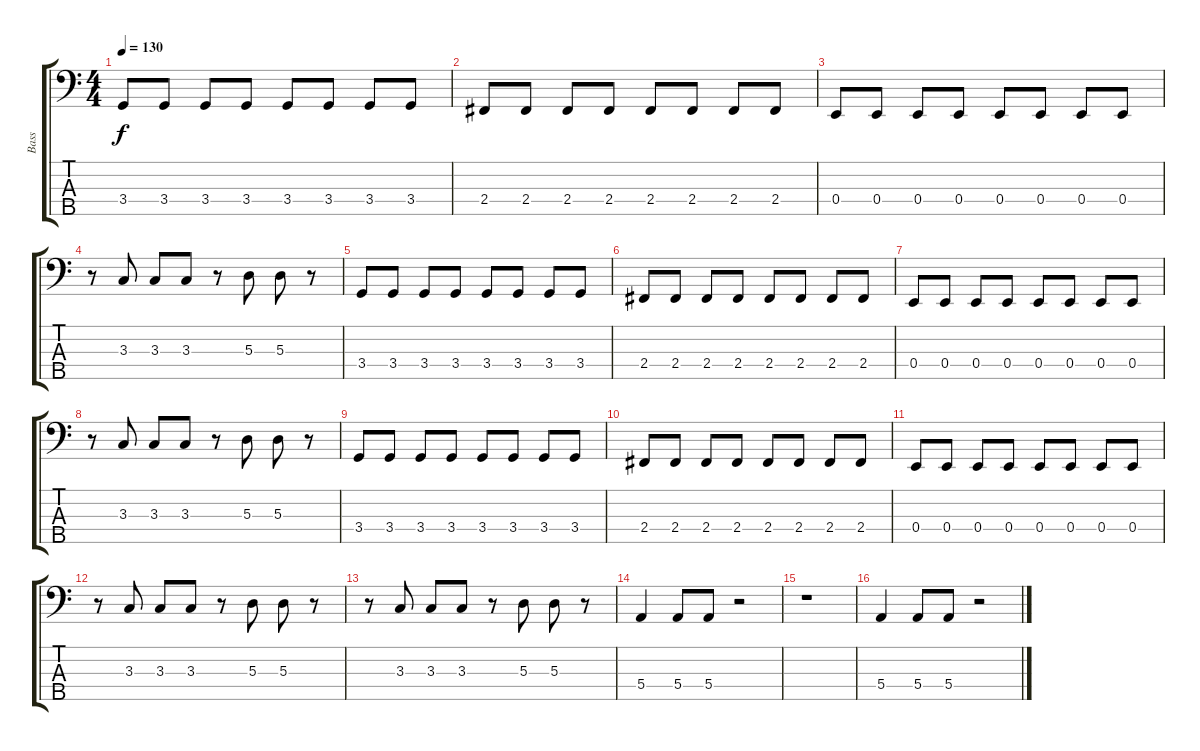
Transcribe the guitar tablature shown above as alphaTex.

\track ("Bass" "Bass") {instrument electricbassfinger}
\staff {score tabs}
\tuning (G2 D2 A1 E1 B0) {hide}
\ts (4 4)
\tempo 130
\clef f4
\ks c
3.4.8{dy f} 3.4.8 3.4.8 3.4.8 3.4.8 3.4.8 3.4.8 3.4.8 |
2.4.8 2.4.8 2.4.8 2.4.8 2.4.8 2.4.8 2.4.8 2.4.8 |
0.4.8 0.4.8 0.4.8 0.4.8 0.4.8 0.4.8 0.4.8 0.4.8 |
r.8 3.3.8 3.3.8 3.3.8 r.8 5.3.8 5.3.8 r.8 |
3.4.8 3.4.8 3.4.8 3.4.8 3.4.8 3.4.8 3.4.8 3.4.8 |
2.4.8 2.4.8 2.4.8 2.4.8 2.4.8 2.4.8 2.4.8 2.4.8 |
0.4.8 0.4.8 0.4.8 0.4.8 0.4.8 0.4.8 0.4.8 0.4.8 |
r.8 3.3.8 3.3.8 3.3.8 r.8 5.3.8 5.3.8 r.8 |
3.4.8 3.4.8 3.4.8 3.4.8 3.4.8 3.4.8 3.4.8 3.4.8 |
2.4.8 2.4.8 2.4.8 2.4.8 2.4.8 2.4.8 2.4.8 2.4.8 |
0.4.8 0.4.8 0.4.8 0.4.8 0.4.8 0.4.8 0.4.8 0.4.8 |
r.8 3.3.8 3.3.8 3.3.8 r.8 5.3.8 5.3.8 r.8 |
r.8 3.3.8 3.3.8 3.3.8 r.8 5.3.8 5.3.8 r.8 |
5.4.4 5.4.8 5.4.8 r.2 |
r.1 |
5.4.4 5.4.8 5.4.8 r.2
